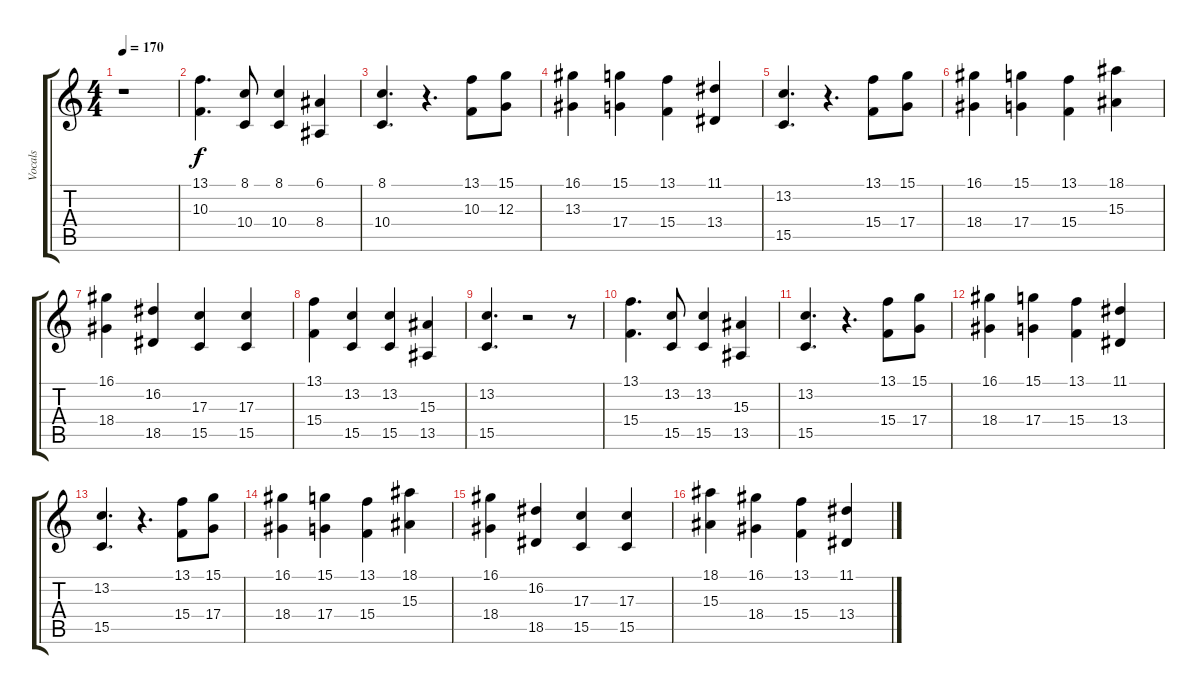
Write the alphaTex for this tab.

\track ("Vocals" "Vocals") {instrument lead6voice}
\staff {score tabs}
\tuning (E4 B3 G3 D3 A2 E2) {hide}
\ts (4 4)
\tempo 170
\clef g2
\ks c
r.1{dy f} |
(13.1 10.3).4{d} (8.1 10.4).8 (8.1 10.4).4 (6.1 8.4).4 |
(8.1 10.4).4{d} r.4{d} (13.1 10.3).8 (15.1 12.3).8 |
(16.1 13.3).4 (15.1 17.4).4 (13.1 15.4).4 (11.1 13.4).4 |
(13.2 15.5).4{d} r.4{d} (13.1 15.4).8 (15.1 17.4).8 |
(16.1 18.4).4 (15.1 17.4).4 (13.1 15.4).4 (18.1 15.3).4 |
(16.1 18.4).4 (16.2 18.5).4 (17.3 15.5).4 (17.3 15.5).4 |
(13.1 15.4).4 (13.2 15.5).4 (13.2 15.5).4 (15.3 13.5).4 |
(13.2 15.5).4{d} r.2 r.8 |
(13.1 15.4).4{d} (13.2 15.5).8 (13.2 15.5).4 (15.3 13.5).4 |
(13.2 15.5).4{d} r.4{d} (13.1 15.4).8 (15.1 17.4).8 |
(16.1 18.4).4 (15.1 17.4).4 (13.1 15.4).4 (11.1 13.4).4 |
(13.2 15.5).4{d} r.4{d} (13.1 15.4).8 (15.1 17.4).8 |
(16.1 18.4).4 (15.1 17.4).4 (13.1 15.4).4 (18.1 15.3).4 |
(16.1 18.4).4 (16.2 18.5).4 (17.3 15.5).4 (17.3 15.5).4 |
(18.1 15.3).4 (16.1 18.4).4 (13.1 15.4).4 (11.1 13.4).4
